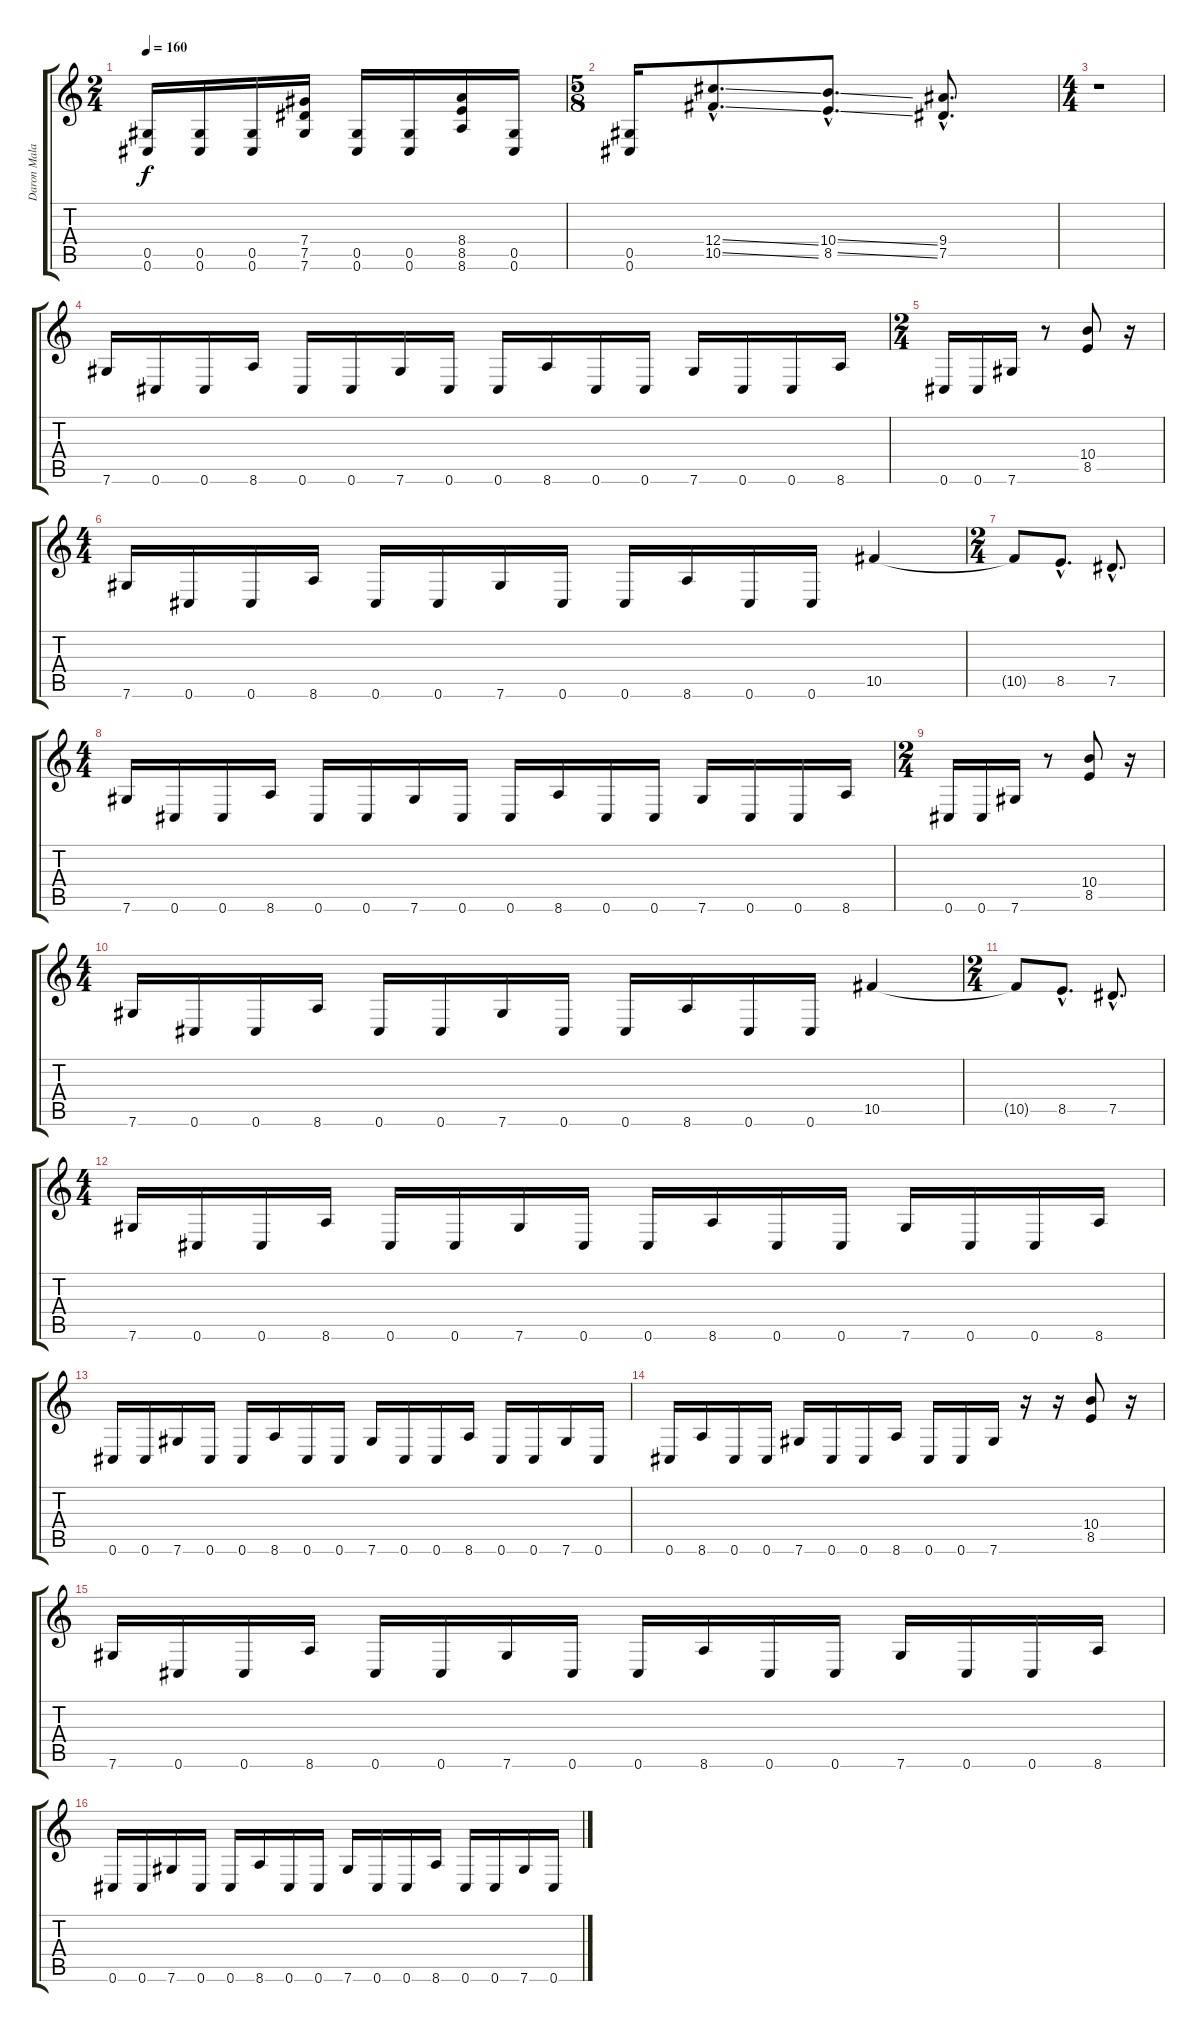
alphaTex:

\track ("Daron Malakian(Guitar)" "Daron Mala") {instrument distortionguitar}
\staff {score tabs}
\tuning (Eb4 Bb3 Gb3 Db3 Ab2 Db2) {hide}
\ts (2 4)
\tempo 160
\clef g2
\ks c
(0.5 0.6).16{dy f} (0.5 0.6).16 (0.5 0.6).16 (7.4 7.5 7.6).16 (0.5 0.6).16 (0.5 0.6).16 (8.4 8.5 8.6).16 (0.5 0.6).16 |
\ts (5 8)
(0.5 0.6).16 (12.4{ss hac} 10.5{ss hac}).8{d} (10.4{ss hac} 8.5{ss hac}).8{d} (9.4{hac} 7.5{hac}).8{d} |
\ts (4 4)
r.1 |
7.6.16 0.6.16 0.6.16 8.6.16 0.6.16 0.6.16 7.6.16 0.6.16 0.6.16 8.6.16 0.6.16 0.6.16 7.6.16 0.6.16 0.6.16 8.6.16 |
\ts (2 4)
0.6.16 0.6.16 7.6.16 r.8 (10.4 8.5).8 r.16 |
\ts (4 4)
7.6.16 0.6.16 0.6.16 8.6.16 0.6.16 0.6.16 7.6.16 0.6.16 0.6.16 8.6.16 0.6.16 0.6.16 10.5.4 |
\ts (2 4)
10.5{t}.8 8.5{hac}.8{d} 7.5{hac}.8{d} |
\ts (4 4)
7.6.16 0.6.16 0.6.16 8.6.16 0.6.16 0.6.16 7.6.16 0.6.16 0.6.16 8.6.16 0.6.16 0.6.16 7.6.16 0.6.16 0.6.16 8.6.16 |
\ts (2 4)
0.6.16 0.6.16 7.6.16 r.8 (10.4 8.5).8 r.16 |
\ts (4 4)
7.6.16 0.6.16 0.6.16 8.6.16 0.6.16 0.6.16 7.6.16 0.6.16 0.6.16 8.6.16 0.6.16 0.6.16 10.5.4 |
\ts (2 4)
10.5{t}.8 8.5{hac}.8{d} 7.5{hac}.8{d} |
\ts (4 4)
7.6.16 0.6.16 0.6.16 8.6.16 0.6.16 0.6.16 7.6.16 0.6.16 0.6.16 8.6.16 0.6.16 0.6.16 7.6.16 0.6.16 0.6.16 8.6.16 |
0.6.16 0.6.16 7.6.16 0.6.16 0.6.16 8.6.16 0.6.16 0.6.16 7.6.16 0.6.16 0.6.16 8.6.16 0.6.16 0.6.16 7.6.16 0.6.16 |
0.6.16 8.6.16 0.6.16 0.6.16 7.6.16 0.6.16 0.6.16 8.6.16 0.6.16 0.6.16 7.6.16 r.16 r.16 (10.4 8.5).8 r.16 |
7.6.16 0.6.16 0.6.16 8.6.16 0.6.16 0.6.16 7.6.16 0.6.16 0.6.16 8.6.16 0.6.16 0.6.16 7.6.16 0.6.16 0.6.16 8.6.16 |
0.6.16 0.6.16 7.6.16 0.6.16 0.6.16 8.6.16 0.6.16 0.6.16 7.6.16 0.6.16 0.6.16 8.6.16 0.6.16 0.6.16 7.6.16 0.6.16
